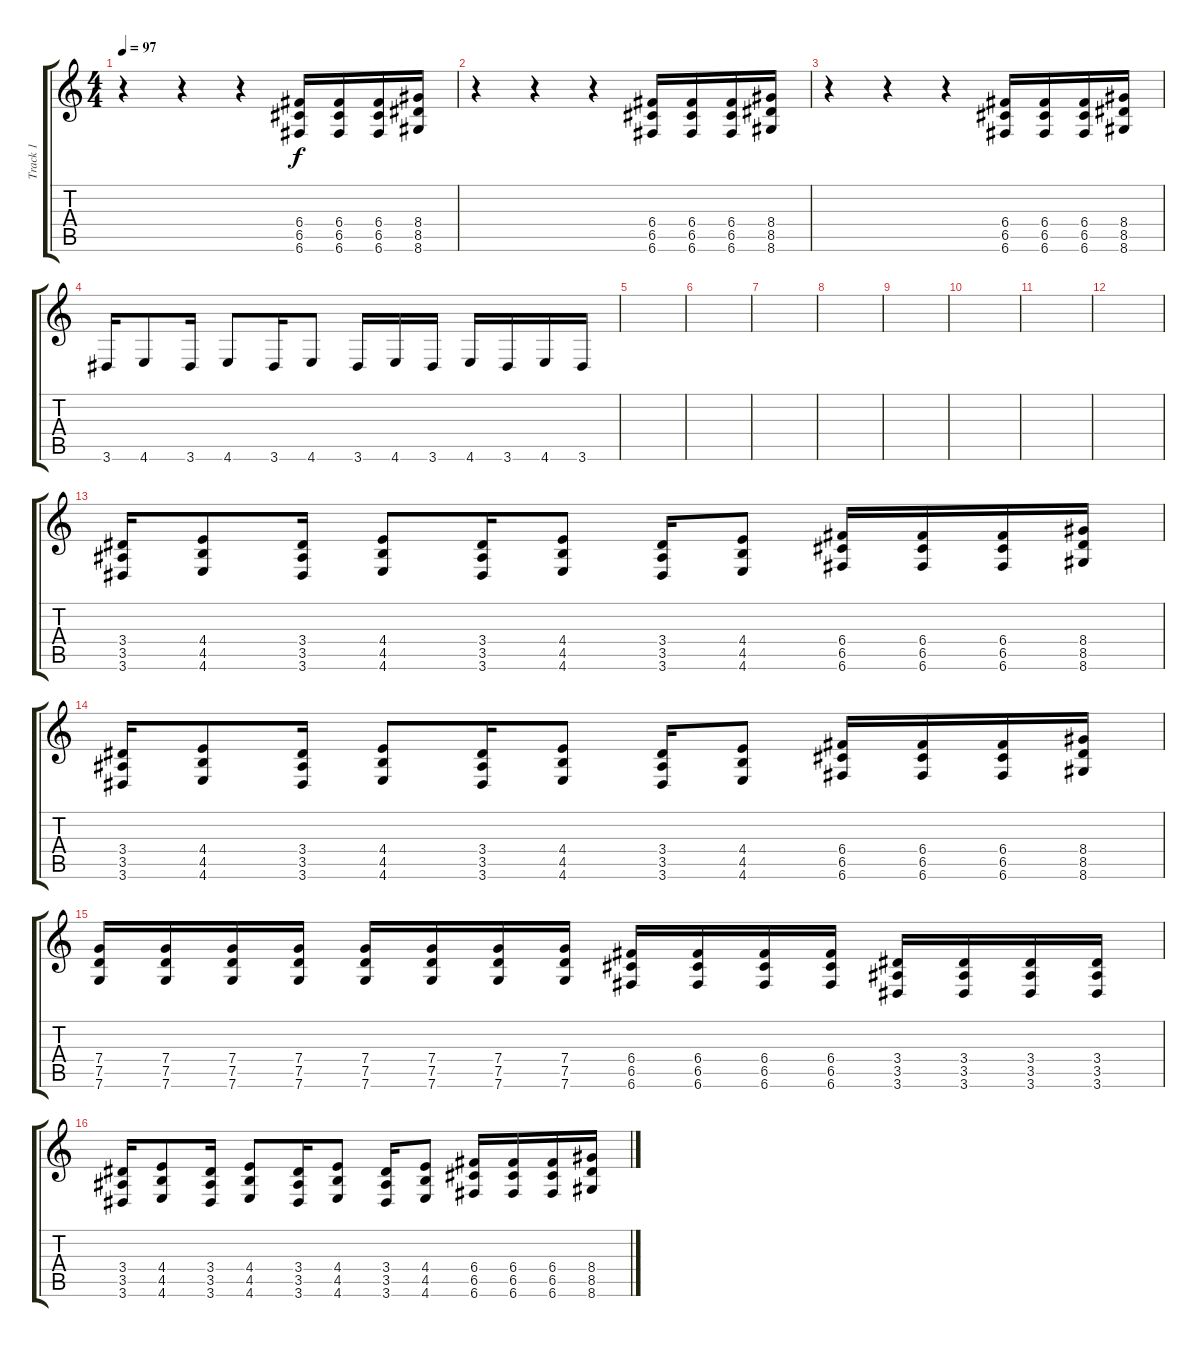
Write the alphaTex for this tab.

\track ("Track 1" "Track 1") {instrument distortionguitar}
\staff {score tabs}
\tuning (D4 A3 F3 C3 G2 C2) {hide}
\ts (4 4)
\tempo 97
\clef g2
\ks c
r.4{dy f} r.4 r.4 (6.4 6.5 6.6).16 (6.4 6.5 6.6).16 (6.4 6.5 6.6).16 (8.4 8.5 8.6).16 |
r.4 r.4 r.4 (6.4 6.5 6.6).16 (6.4 6.5 6.6).16 (6.4 6.5 6.6).16 (8.4 8.5 8.6).16 |
r.4 r.4 r.4 (6.4 6.5 6.6).16 (6.4 6.5 6.6).16 (6.4 6.5 6.6).16 (8.4 8.5 8.6).16 |
3.6.16 4.6.8 3.6.16 4.6.8 3.6.16 4.6.8 3.6.16 4.6.16 3.6.16 4.6.16 3.6.16 4.6.16 3.6.16 |
|
|
|
|
|
|
|
|
(3.4 3.5 3.6).16 (4.4 4.5 4.6).8 (3.4 3.5 3.6).16 (4.4 4.5 4.6).8 (3.4 3.5 3.6).16 (4.4 4.5 4.6).8 (3.4 3.5 3.6).16 (4.4 4.5 4.6).8 (6.4 6.5 6.6).16 (6.4 6.5 6.6).16 (6.4 6.5 6.6).16 (8.4 8.5 8.6).16 |
(3.4 3.5 3.6).16 (4.4 4.5 4.6).8 (3.4 3.5 3.6).16 (4.4 4.5 4.6).8 (3.4 3.5 3.6).16 (4.4 4.5 4.6).8 (3.4 3.5 3.6).16 (4.4 4.5 4.6).8 (6.4 6.5 6.6).16 (6.4 6.5 6.6).16 (6.4 6.5 6.6).16 (8.4 8.5 8.6).16 |
(7.4 7.5 7.6).16 (7.4 7.5 7.6).16 (7.4 7.5 7.6).16 (7.4 7.5 7.6).16 (7.4 7.5 7.6).16 (7.4 7.5 7.6).16 (7.4 7.5 7.6).16 (7.4 7.5 7.6).16 (6.4 6.5 6.6).16 (6.4 6.5 6.6).16 (6.4 6.5 6.6).16 (6.4 6.5 6.6).16 (3.4 3.5 3.6).16 (3.4 3.5 3.6).16 (3.4 3.5 3.6).16 (3.4 3.5 3.6).16 |
(3.4 3.5 3.6).16 (4.4 4.5 4.6).8 (3.4 3.5 3.6).16 (4.4 4.5 4.6).8 (3.4 3.5 3.6).16 (4.4 4.5 4.6).8 (3.4 3.5 3.6).16 (4.4 4.5 4.6).8 (6.4 6.5 6.6).16 (6.4 6.5 6.6).16 (6.4 6.5 6.6).16 (8.4 8.5 8.6).16
